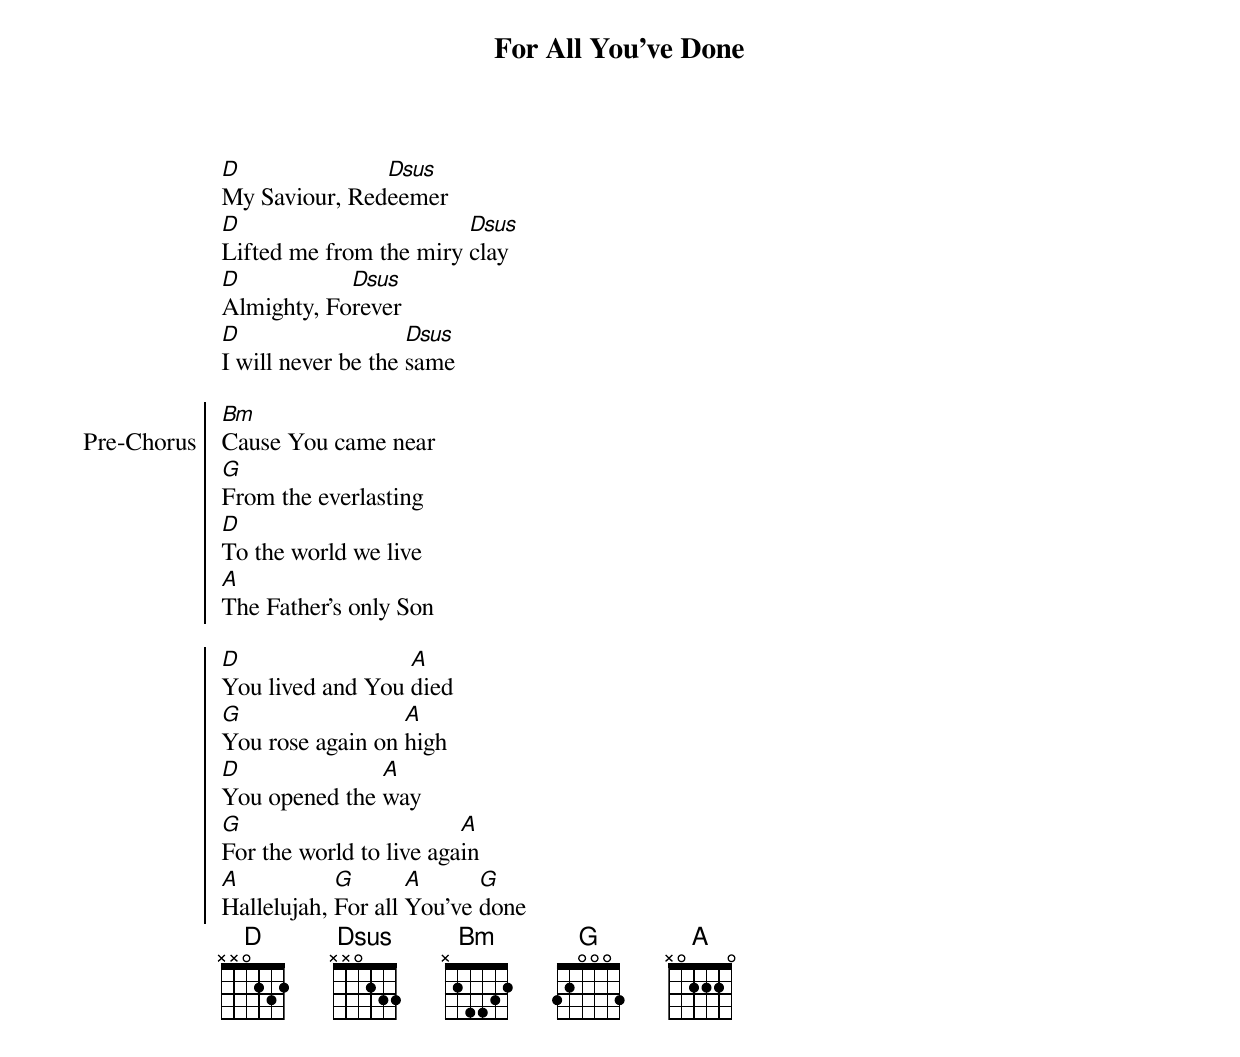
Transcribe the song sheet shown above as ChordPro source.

{title: For All You've Done}
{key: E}
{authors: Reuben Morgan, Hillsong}
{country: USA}
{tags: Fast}
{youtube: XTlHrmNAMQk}

{sov}
[D]My Saviour, Red[Dsus]eemer
[D]Lifted me from the miry [Dsus]clay
[D]Almighty, Fo[Dsus]rever
[D]I will never be the [Dsus]same

{eov}
{soc Pre-Chorus}
[Bm]Cause You came near
[G]From the everlasting
[D]To the world we live
[A]The Father's only Son

{eoc}
{soc}
[D]You lived and You [A]died
[G]You rose again on [A]high
[D]You opened the [A]way
[G]For the world to live aga[A]in
[A]Hallelujah, [G]For all [A]You've [G]done
{eoc}
